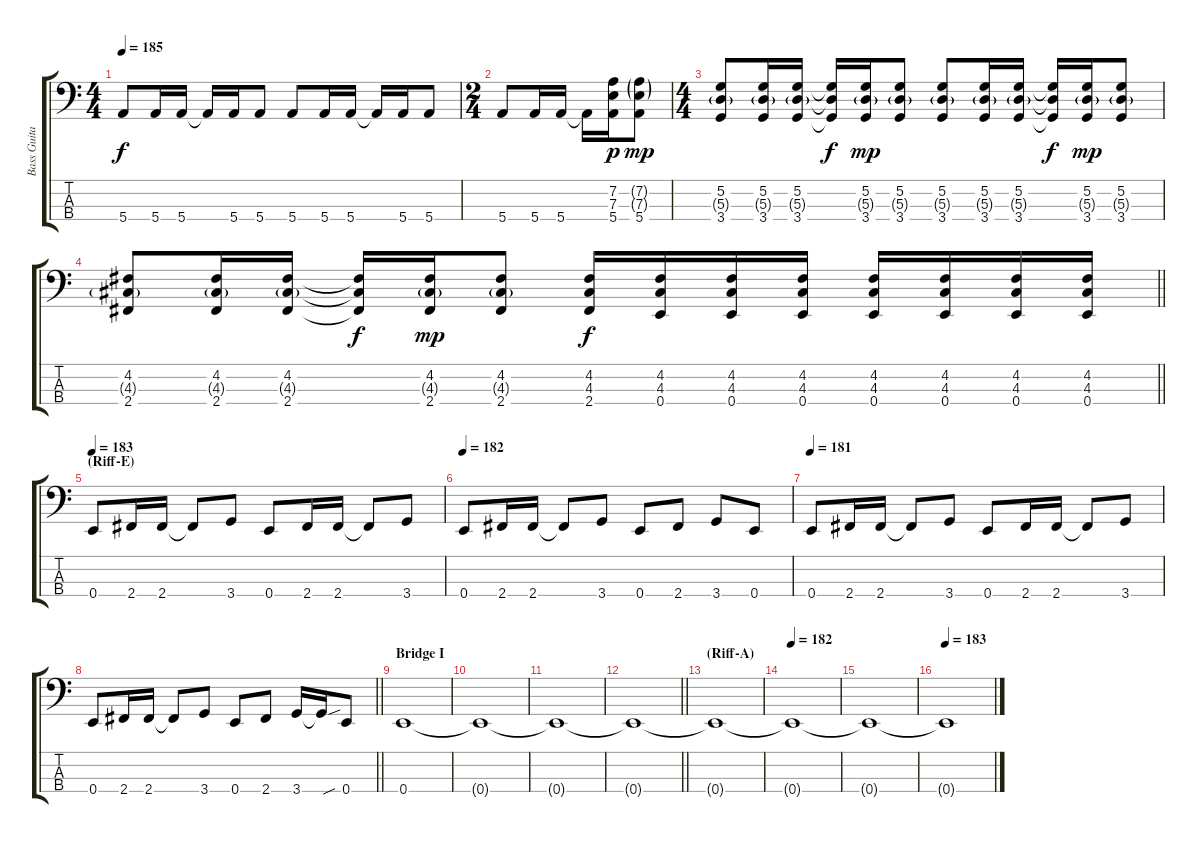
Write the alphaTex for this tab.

\track ("Bass Guitar" "Bass Guita") {instrument electricbassfinger}
\staff {score tabs}
\tuning (G2 D2 A1 E1) {hide}
\ts (4 4)
\tempo 185
\clef f4
\ks c
5.4.8{dy f} 5.4.16 5.4.16 5.4{t}.16 5.4.16 5.4.8 5.4.8 5.4.16 5.4.16 5.4{t}.16 5.4.16 5.4.8 |
\ts (2 4)
5.4.8 5.4.16 5.4.16 5.4{t}.16 (7.2 7.3 5.4).16{dy p} (7.2{g} 7.3{g} 5.4).8{dy mp} |
\ts (4 4)
(5.2 5.3{g} 3.4).8 (5.2 5.3{g} 3.4).16 (5.2 5.3{g} 3.4).16 (5.2{t} 5.3{t} 3.4{t}).16{dy f} (5.2 5.3{g} 3.4).16{dy mp} (5.2 5.3{g} 3.4).8 (5.2 5.3{g} 3.4).8 (5.2 5.3{g} 3.4).16 (5.2 5.3{g} 3.4).16 (5.2{t} 5.3{t} 3.4{t}).16{dy f} (5.2 5.3{g} 3.4).16{dy mp} (5.2 5.3{g} 3.4).8 |
\barLineRight lightlight
(4.2 4.3{g} 2.4).8 (4.2 4.3{g} 2.4).16 (4.2 4.3{g} 2.4).16 (4.2{t} 4.3{t} 2.4{t}).16{dy f} (4.2 4.3{g} 2.4).16{dy mp} (4.2 4.3{g} 2.4).8 (4.2 4.3 2.4).16{dy f} (4.2 4.3 0.4).16 (4.2 4.3 0.4).16 (4.2 4.3 0.4).16 (4.2 4.3 0.4).16 (4.2 4.3 0.4).16 (4.2 4.3 0.4).16 (4.2 4.3 0.4).16 |
\section ("" "(Riff-E)")
\tempo 183
0.4.8 2.4.16 2.4.16 2.4{t}.8 3.4.8 0.4.8 2.4.16 2.4.16 2.4{t}.8 3.4.8 |
\tempo 182
0.4.8 2.4.16 2.4.16 2.4{t}.8 3.4.8 0.4.8 2.4.8 3.4.8 0.4.8 |
\tempo 181
0.4.8 2.4.16 2.4.16 2.4{t}.8 3.4.8 0.4.8 2.4.16 2.4.16 2.4{t}.8 3.4.8 |
\barLineRight lightlight
0.4.8 2.4.16 2.4.16 2.4{t}.8 3.4.8 0.4.8 2.4.8 3.4.16 3.4{sou t}.16 0.4.8 |
\section ("" "Bridge I")
0.4.1 |
0.4{t}.1 |
0.4{t}.1 |
\barLineRight lightlight
0.4{t}.1 |
\section ("" "(Riff-A)")
0.4{t}.1 |
\tempo 182
0.4{t}.1 |
0.4{t}.1 |
\tempo 183
0.4{t}.1
